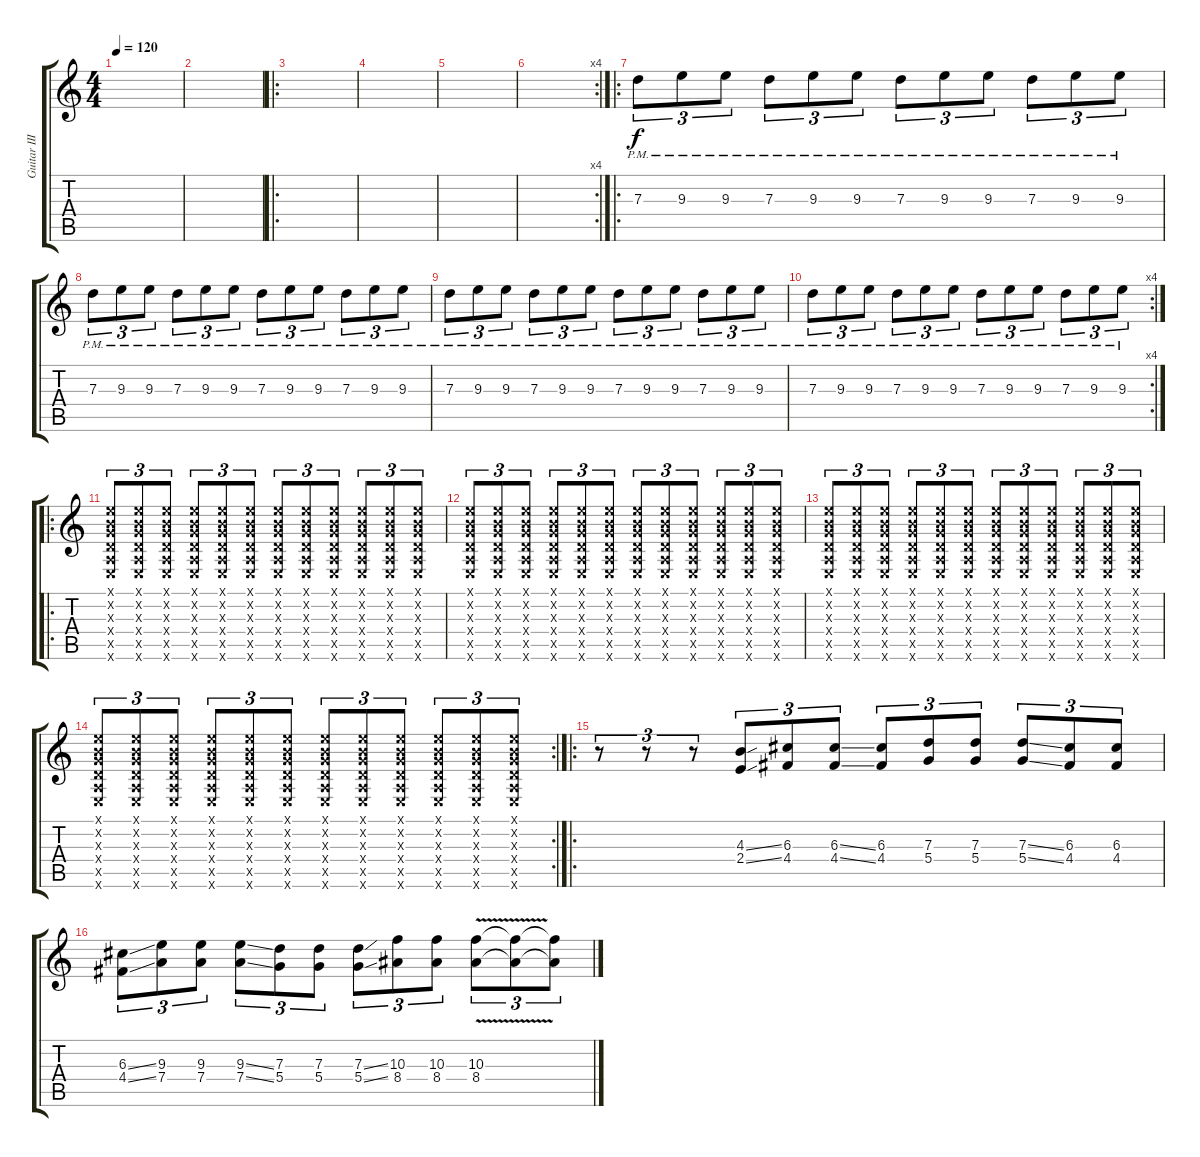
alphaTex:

\track ("Guitar III, IIII" "Guitar III") {instrument distortionguitar}
\staff {score tabs}
\tuning (E4 B3 G3 D3 A2 E2) {hide}
\ts (4 4)
\tempo 120
\clef g2
\ks c
|
|
\ro
|
|
|
\rc 4
|
\ro
7.3{pm}.8{tu (3 2)} 9.3{pm}.8{tu (3 2)} 9.3{pm}.8{tu (3 2)} 7.3{pm}.8{tu (3 2)} 9.3{pm}.8{tu (3 2)} 9.3{pm}.8{tu (3 2)} 7.3{pm}.8{tu (3 2)} 9.3{pm}.8{tu (3 2)} 9.3{pm}.8{tu (3 2)} 7.3{pm}.8{tu (3 2)} 9.3{pm}.8{tu (3 2)} 9.3{pm}.8{tu (3 2)} |
7.3{pm}.8{tu (3 2)} 9.3{pm}.8{tu (3 2)} 9.3{pm}.8{tu (3 2)} 7.3{pm}.8{tu (3 2)} 9.3{pm}.8{tu (3 2)} 9.3{pm}.8{tu (3 2)} 7.3{pm}.8{tu (3 2)} 9.3{pm}.8{tu (3 2)} 9.3{pm}.8{tu (3 2)} 7.3{pm}.8{tu (3 2)} 9.3{pm}.8{tu (3 2)} 9.3{pm}.8{tu (3 2)} |
7.3{pm}.8{tu (3 2)} 9.3{pm}.8{tu (3 2)} 9.3{pm}.8{tu (3 2)} 7.3{pm}.8{tu (3 2)} 9.3{pm}.8{tu (3 2)} 9.3{pm}.8{tu (3 2)} 7.3{pm}.8{tu (3 2)} 9.3{pm}.8{tu (3 2)} 9.3{pm}.8{tu (3 2)} 7.3{pm}.8{tu (3 2)} 9.3{pm}.8{tu (3 2)} 9.3{pm}.8{tu (3 2)} |
\rc 4
7.3{pm}.8{tu (3 2)} 9.3{pm}.8{tu (3 2)} 9.3{pm}.8{tu (3 2)} 7.3{pm}.8{tu (3 2)} 9.3{pm}.8{tu (3 2)} 9.3{pm}.8{tu (3 2)} 7.3{pm}.8{tu (3 2)} 9.3{pm}.8{tu (3 2)} 9.3{pm}.8{tu (3 2)} 7.3{pm}.8{tu (3 2)} 9.3{pm}.8{tu (3 2)} 9.3{pm}.8{tu (3 2)} |
\ro
(0.1{x} 0.2{x} 0.3{x} 0.4{x} 0.5{x} 0.6{x}).8{tu (3 2) volume 16} (0.1{x} 0.2{x} 0.3{x} 0.4{x} 0.5{x} 0.6{x}).8{tu (3 2)} (0.1{x} 0.2{x} 0.3{x} 0.4{x} 0.5{x} 0.6{x}).8{tu (3 2)} (0.1{x} 0.2{x} 0.3{x} 0.4{x} 0.5{x} 0.6{x}).8{tu (3 2)} (0.1{x} 0.2{x} 0.3{x} 0.4{x} 0.5{x} 0.6{x}).8{tu (3 2)} (0.1{x} 0.2{x} 0.3{x} 0.4{x} 0.5{x} 0.6{x}).8{tu (3 2)} (0.1{x} 0.2{x} 0.3{x} 0.4{x} 0.5{x} 0.6{x}).8{tu (3 2)} (0.1{x} 0.2{x} 0.3{x} 0.4{x} 0.5{x} 0.6{x}).8{tu (3 2)} (0.1{x} 0.2{x} 0.3{x} 0.4{x} 0.5{x} 0.6{x}).8{tu (3 2)} (0.1{x} 0.2{x} 0.3{x} 0.4{x} 0.5{x} 0.6{x}).8{tu (3 2)} (0.1{x} 0.2{x} 0.3{x} 0.4{x} 0.5{x} 0.6{x}).8{tu (3 2)} (0.1{x} 0.2{x} 0.3{x} 0.4{x} 0.5{x} 0.6{x}).8{tu (3 2)} |
(0.1{x} 0.2{x} 0.3{x} 0.4{x} 0.5{x} 0.6{x}).8{tu (3 2)} (0.1{x} 0.2{x} 0.3{x} 0.4{x} 0.5{x} 0.6{x}).8{tu (3 2)} (0.1{x} 0.2{x} 0.3{x} 0.4{x} 0.5{x} 0.6{x}).8{tu (3 2)} (0.1{x} 0.2{x} 0.3{x} 0.4{x} 0.5{x} 0.6{x}).8{tu (3 2)} (0.1{x} 0.2{x} 0.3{x} 0.4{x} 0.5{x} 0.6{x}).8{tu (3 2)} (0.1{x} 0.2{x} 0.3{x} 0.4{x} 0.5{x} 0.6{x}).8{tu (3 2)} (0.1{x} 0.2{x} 0.3{x} 0.4{x} 0.5{x} 0.6{x}).8{tu (3 2)} (0.1{x} 0.2{x} 0.3{x} 0.4{x} 0.5{x} 0.6{x}).8{tu (3 2)} (0.1{x} 0.2{x} 0.3{x} 0.4{x} 0.5{x} 0.6{x}).8{tu (3 2)} (0.1{x} 0.2{x} 0.3{x} 0.4{x} 0.5{x} 0.6{x}).8{tu (3 2)} (0.1{x} 0.2{x} 0.3{x} 0.4{x} 0.5{x} 0.6{x}).8{tu (3 2)} (0.1{x} 0.2{x} 0.3{x} 0.4{x} 0.5{x} 0.6{x}).8{tu (3 2)} |
(0.1{x} 0.2{x} 0.3{x} 0.4{x} 0.5{x} 0.6{x}).8{tu (3 2)} (0.1{x} 0.2{x} 0.3{x} 0.4{x} 0.5{x} 0.6{x}).8{tu (3 2)} (0.1{x} 0.2{x} 0.3{x} 0.4{x} 0.5{x} 0.6{x}).8{tu (3 2)} (0.1{x} 0.2{x} 0.3{x} 0.4{x} 0.5{x} 0.6{x}).8{tu (3 2)} (0.1{x} 0.2{x} 0.3{x} 0.4{x} 0.5{x} 0.6{x}).8{tu (3 2)} (0.1{x} 0.2{x} 0.3{x} 0.4{x} 0.5{x} 0.6{x}).8{tu (3 2)} (0.1{x} 0.2{x} 0.3{x} 0.4{x} 0.5{x} 0.6{x}).8{tu (3 2)} (0.1{x} 0.2{x} 0.3{x} 0.4{x} 0.5{x} 0.6{x}).8{tu (3 2)} (0.1{x} 0.2{x} 0.3{x} 0.4{x} 0.5{x} 0.6{x}).8{tu (3 2)} (0.1{x} 0.2{x} 0.3{x} 0.4{x} 0.5{x} 0.6{x}).8{tu (3 2)} (0.1{x} 0.2{x} 0.3{x} 0.4{x} 0.5{x} 0.6{x}).8{tu (3 2)} (0.1{x} 0.2{x} 0.3{x} 0.4{x} 0.5{x} 0.6{x}).8{tu (3 2)} |
\rc 2
(0.1{x} 0.2{x} 0.3{x} 0.4{x} 0.5{x} 0.6{x}).8{tu (3 2)} (0.1{x} 0.2{x} 0.3{x} 0.4{x} 0.5{x} 0.6{x}).8{tu (3 2)} (0.1{x} 0.2{x} 0.3{x} 0.4{x} 0.5{x} 0.6{x}).8{tu (3 2)} (0.1{x} 0.2{x} 0.3{x} 0.4{x} 0.5{x} 0.6{x}).8{tu (3 2)} (0.1{x} 0.2{x} 0.3{x} 0.4{x} 0.5{x} 0.6{x}).8{tu (3 2)} (0.1{x} 0.2{x} 0.3{x} 0.4{x} 0.5{x} 0.6{x}).8{tu (3 2)} (0.1{x} 0.2{x} 0.3{x} 0.4{x} 0.5{x} 0.6{x}).8{tu (3 2)} (0.1{x} 0.2{x} 0.3{x} 0.4{x} 0.5{x} 0.6{x}).8{tu (3 2)} (0.1{x} 0.2{x} 0.3{x} 0.4{x} 0.5{x} 0.6{x}).8{tu (3 2)} (0.1{x} 0.2{x} 0.3{x} 0.4{x} 0.5{x} 0.6{x}).8{tu (3 2)} (0.1{x} 0.2{x} 0.3{x} 0.4{x} 0.5{x} 0.6{x}).8{tu (3 2)} (0.1{x} 0.2{x} 0.3{x} 0.4{x} 0.5{x} 0.6{x}).8{tu (3 2)} |
\ro
r.8{tu (3 2)} r.8{tu (3 2)} r.8{tu (3 2)} (4.3{ss} 2.4{ss}).8{tu (3 2)} (6.3 4.4).8{tu (3 2)} (6.3{ss} 4.4{ss}).8{tu (3 2)} (6.3 4.4).8{tu (3 2)} (7.3 5.4).8{tu (3 2)} (7.3 5.4).8{tu (3 2)} (7.3{ss} 5.4{ss}).8{tu (3 2)} (6.3 4.4).8{tu (3 2)} (6.3 4.4).8{tu (3 2)} |
(6.3{ss} 4.4{ss}).8{tu (3 2)} (9.3 7.4).8{tu (3 2)} (9.3 7.4).8{tu (3 2)} (9.3{ss} 7.4{ss}).8{tu (3 2)} (7.3 5.4).8{tu (3 2)} (7.3 5.4).8{tu (3 2)} (7.3{ss} 5.4{ss}).8{tu (3 2)} (10.3 8.4).8{tu (3 2)} (10.3 8.4).8{tu (3 2)} (10.3{v} 8.4{v}).8{tu (3 2)} (10.3{t} 8.4{t}).8{tu (3 2)} (10.3{t} 8.4{t}).8{tu (3 2)}
